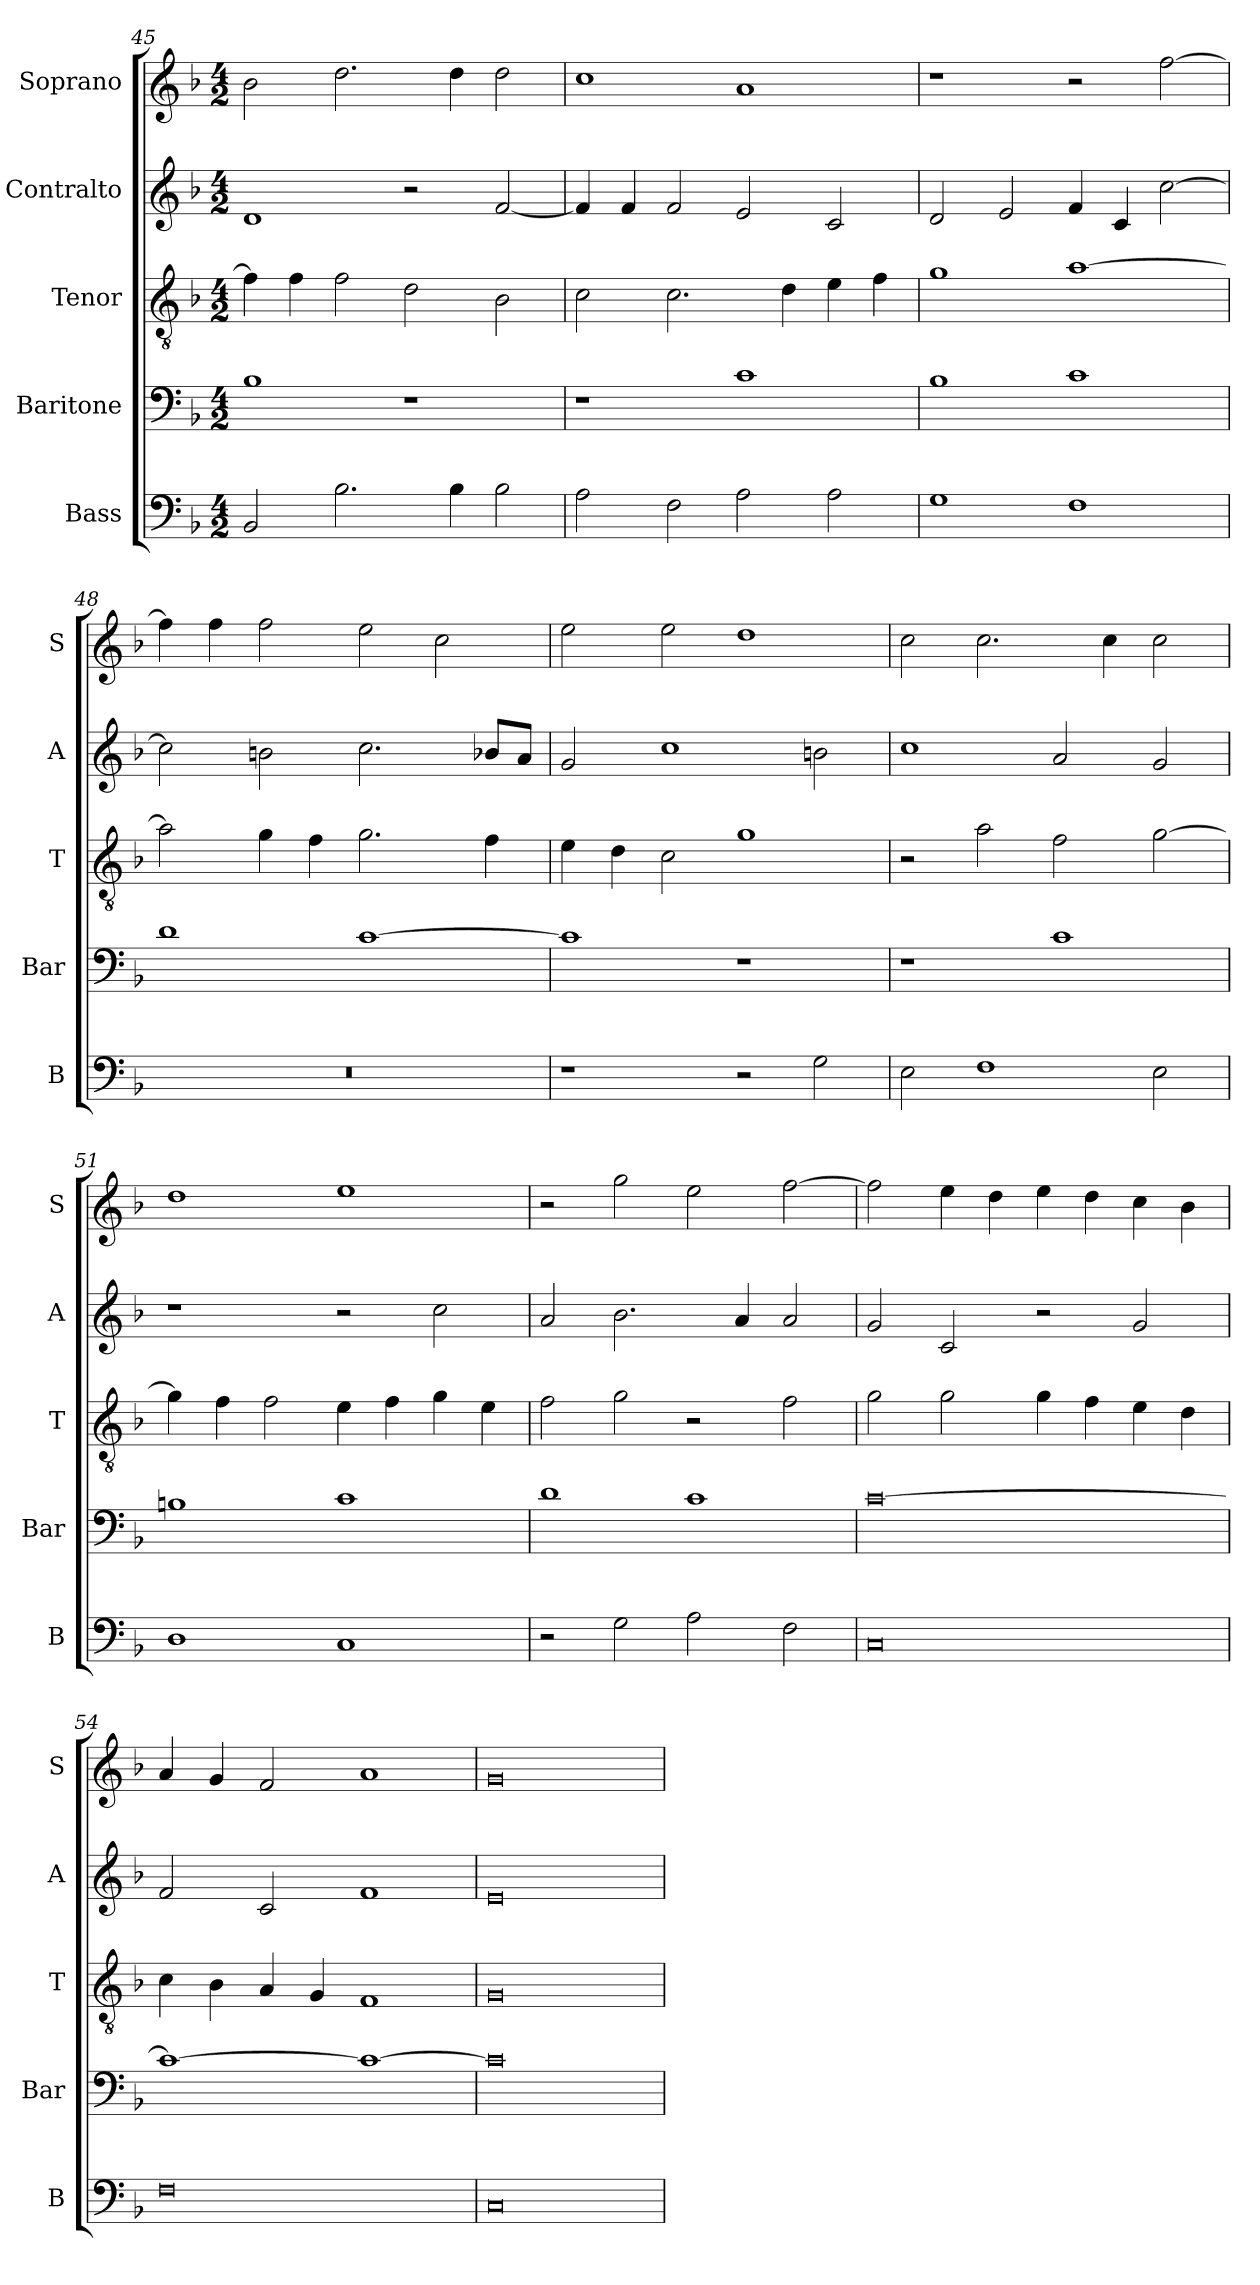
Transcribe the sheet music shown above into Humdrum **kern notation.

**kern	**kern	**kern	**kern	**kern
*part5	*part4	*part3	*part2	*part1
*staff5	*staff4	*staff3	*staff2	*staff1
*I"Bass	*I"Baritone	*I"Tenor	*I"Contralto	*I"Soprano
*I'B	*I'Bar	*I'T	*I'A	*I'S
*clefF4	*clefF4	*clefGv2	*clefG2	*clefG2
*k[b-]	*k[b-]	*k[b-]	*k[b-]	*k[b-]
*G:dor	*G:dor	*G:dor	*G:dor	*G:dor
*M4/2	*M4/2	*M4/2	*M4/2	*M4/2
=45	=45	=45	=45	=45
2BB-	1B-	4f]	1d	2b-
.	.	4f	.	.
2.B-	.	2f	.	2.dd
.	1r	2d	2r	.
4B-	.	.	.	4dd
2B-	.	2B-	[2f	2dd
=46	=46	=46	=46	=46
2A	1r	2c	4f]	1cc
.	.	.	4f	.
2F	.	2.c	2f	.
2A	1c	.	2e	1a
.	.	4d	.	.
2A	.	4e	2c	.
.	.	4f	.	.
=47	=47	=47	=47	=47
1G	1B-	1g	2d	1r
.	.	.	2e	.
1F	1c	[1a	4f	2r
.	.	.	4c	.
.	.	.	[2cc	[2ff
=48	=48	=48	=48	=48
0r	1d	2a]	2cc]	4ff]
.	.	.	.	4ff
.	.	4g	2bn	2ff
.	.	4f	.	.
.	[1c	2.g	2.cc	2ee
.	.	.	.	2cc
.	.	4f	8b-X/L	.
.	.	.	8a/J	.
=49	=49	=49	=49	=49
1r	1c]	4e	2g	2ee
.	.	4d	.	.
.	.	2c	1cc	2ee
2r	1r	1g	.	1dd
2G	.	.	2bn	.
=50	=50	=50	=50	=50
2E	1r	2r	1cc	2cc
1F	.	2a	.	2.cc
.	1c	2f	2a	.
.	.	.	.	4cc
2E	.	[2g	2g	2cc
=51	=51	=51	=51	=51
1D	1Bn	4g]	1r	1dd
.	.	4f	.	.
.	.	2f	.	.
1C	1c	4e	2r	1ee
.	.	4f	.	.
.	.	4g	2cc	.
.	.	4e	.	.
=52	=52	=52	=52	=52
2r	1d	2f	2a	2r
2G	.	2g	2.b-	2gg
2A	1c	2r	.	2ee
.	.	.	4a	.
2F	.	2f	2a	[2ff
=53	=53	=53	=53	=53
0C	[0c	2g	2g	2ff]
.	.	2g	2c	4ee
.	.	.	.	4dd
.	.	4g	2r	4ee
.	.	4f	.	4dd
.	.	4e	2g	4cc
.	.	4d	.	4b-
=54	=54	=54	=54	=54
0F	1c_	4c	2f	4a
.	.	4B-	.	4g
.	.	4A	2c	2f
.	.	4G	.	.
.	1c_	1F	1f	1a
=55	=55	=55	=55	=55
0C	0c]	0G	0e	0g
=	=	=	=	=
*-	*-	*-	*-	*-
